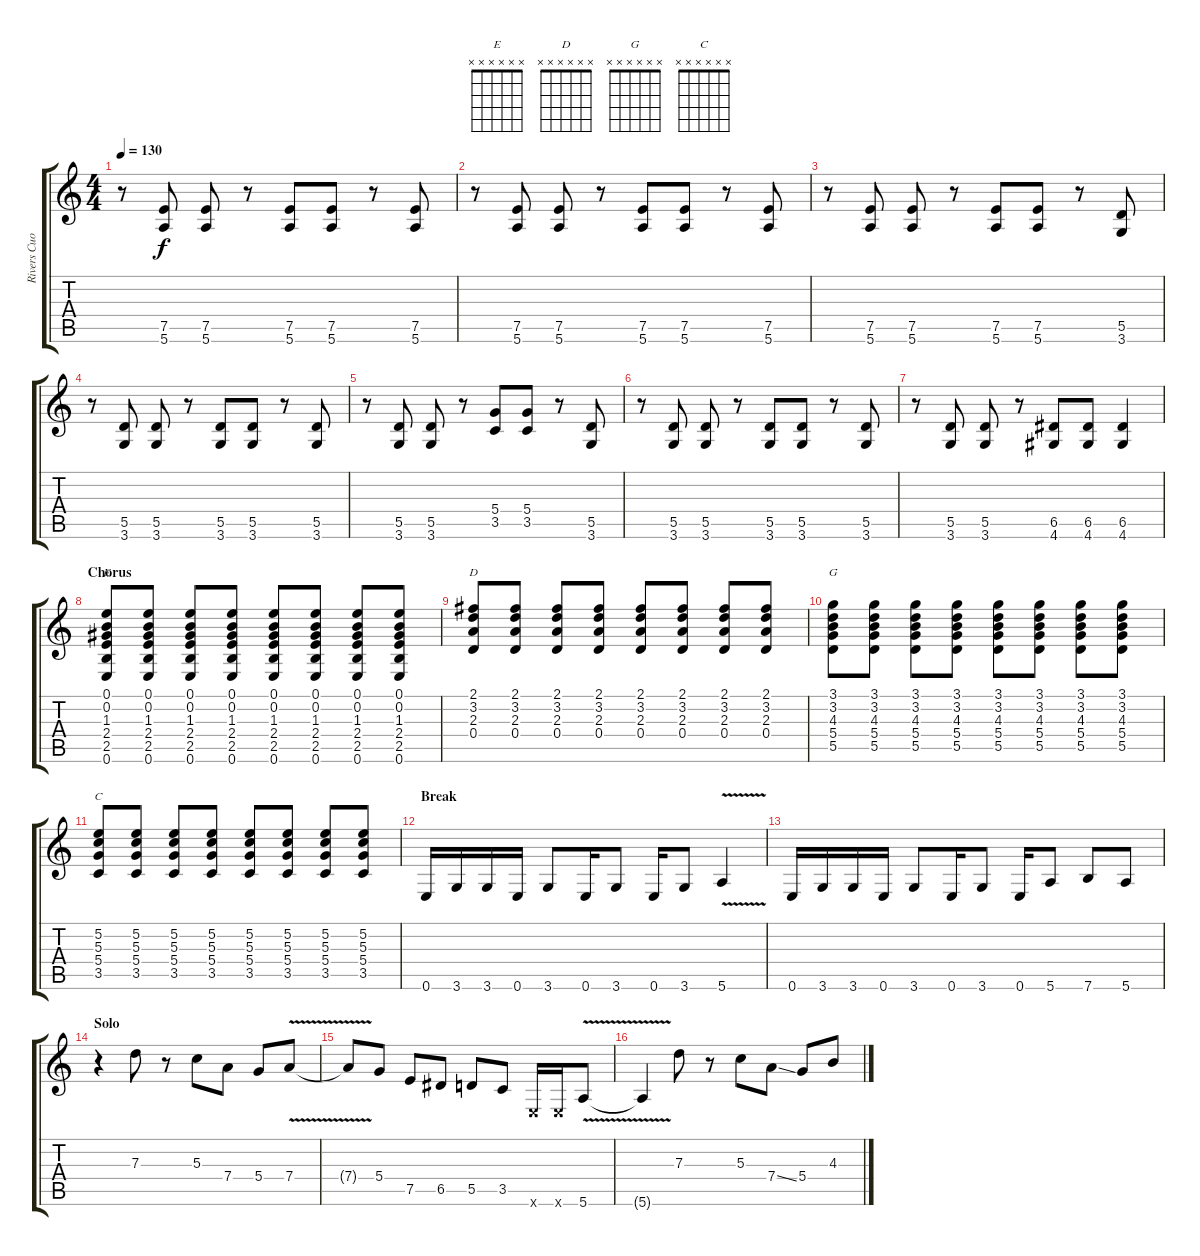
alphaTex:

\track ("Rivers Cuomo - Guitar" "Rivers Cuo") {instrument distortionguitar}
\staff {score tabs}
\tuning (E4 B3 G3 D3 A2 E2) {hide}
\chord ("E" x x x x x x)
\chord ("D" x x x x x x)
\chord ("G" x x x x x x)
\chord ("C" x x x x x x)
\ts (4 4)
\tempo 130
\clef g2
\ks c
r.8{dy f} (7.5 5.6).8 (7.5 5.6).8 r.8 (7.5 5.6).8 (7.5 5.6).8 r.8 (7.5 5.6).8 |
r.8 (7.5 5.6).8 (7.5 5.6).8 r.8 (7.5 5.6).8 (7.5 5.6).8 r.8 (7.5 5.6).8 |
r.8 (7.5 5.6).8 (7.5 5.6).8 r.8 (7.5 5.6).8 (7.5 5.6).8 r.8 (5.5 3.6).8 |
r.8 (5.5 3.6).8 (5.5 3.6).8 r.8 (5.5 3.6).8 (5.5 3.6).8 r.8 (5.5 3.6).8 |
r.8 (5.5 3.6).8 (5.5 3.6).8 r.8 (5.4 3.5).8 (5.4 3.5).8 r.8 (5.5 3.6).8 |
r.8 (5.5 3.6).8 (5.5 3.6).8 r.8 (5.5 3.6).8 (5.5 3.6).8 r.8 (5.5 3.6).8 |
r.8 (5.5 3.6).8 (5.5 3.6).8 r.8 (6.5 4.6).8 (6.5 4.6).8 (6.5 4.6).4 |
\section ("" "Chorus")
(0.1 0.2 1.3 2.4 2.5 0.6).8{ch "E"} (0.1 0.2 1.3 2.4 2.5 0.6).8 (0.1 0.2 1.3 2.4 2.5 0.6).8 (0.1 0.2 1.3 2.4 2.5 0.6).8 (0.1 0.2 1.3 2.4 2.5 0.6).8 (0.1 0.2 1.3 2.4 2.5 0.6).8 (0.1 0.2 1.3 2.4 2.5 0.6).8 (0.1 0.2 1.3 2.4 2.5 0.6).8 |
(2.1 3.2 2.3 0.4).8{ch "D"} (2.1 3.2 2.3 0.4).8 (2.1 3.2 2.3 0.4).8 (2.1 3.2 2.3 0.4).8 (2.1 3.2 2.3 0.4).8 (2.1 3.2 2.3 0.4).8 (2.1 3.2 2.3 0.4).8 (2.1 3.2 2.3 0.4).8 |
(3.1 3.2 4.3 5.4 5.5).8{ch "G"} (3.1 3.2 4.3 5.4 5.5).8 (3.1 3.2 4.3 5.4 5.5).8 (3.1 3.2 4.3 5.4 5.5).8 (3.1 3.2 4.3 5.4 5.5).8 (3.1 3.2 4.3 5.4 5.5).8 (3.1 3.2 4.3 5.4 5.5).8 (3.1 3.2 4.3 5.4 5.5).8 |
(5.2 5.3 5.4 3.5).8{ch "C"} (5.2 5.3 5.4 3.5).8 (5.2 5.3 5.4 3.5).8 (5.2 5.3 5.4 3.5).8 (5.2 5.3 5.4 3.5).8 (5.2 5.3 5.4 3.5).8 (5.2 5.3 5.4 3.5).8 (5.2 5.3 5.4 3.5).8 |
\section ("" "Break")
0.6.16 3.6.16 3.6.16 0.6.16 3.6.8 0.6.16 3.6.8 0.6.16 3.6.8 5.6{v}.4 |
0.6.16 3.6.16 3.6.16 0.6.16 3.6.8 0.6.16 3.6.8 0.6.16 5.6.8 7.6.8 5.6.8 |
\section ("" "Solo")
r.4{volume 15} 7.3.8 r.8 5.3.8 7.4.8 5.4.8 7.4{v}.8 |
7.4{t}.8 5.4.8 7.5.8 6.5.8 5.5.8 3.5.8 0.6{x}.16 0.6{x}.16 5.6{v}.8 |
5.6{t}.4 7.3.8 r.8 5.3.8 7.4{ss}.8 5.4.8 4.3.8
